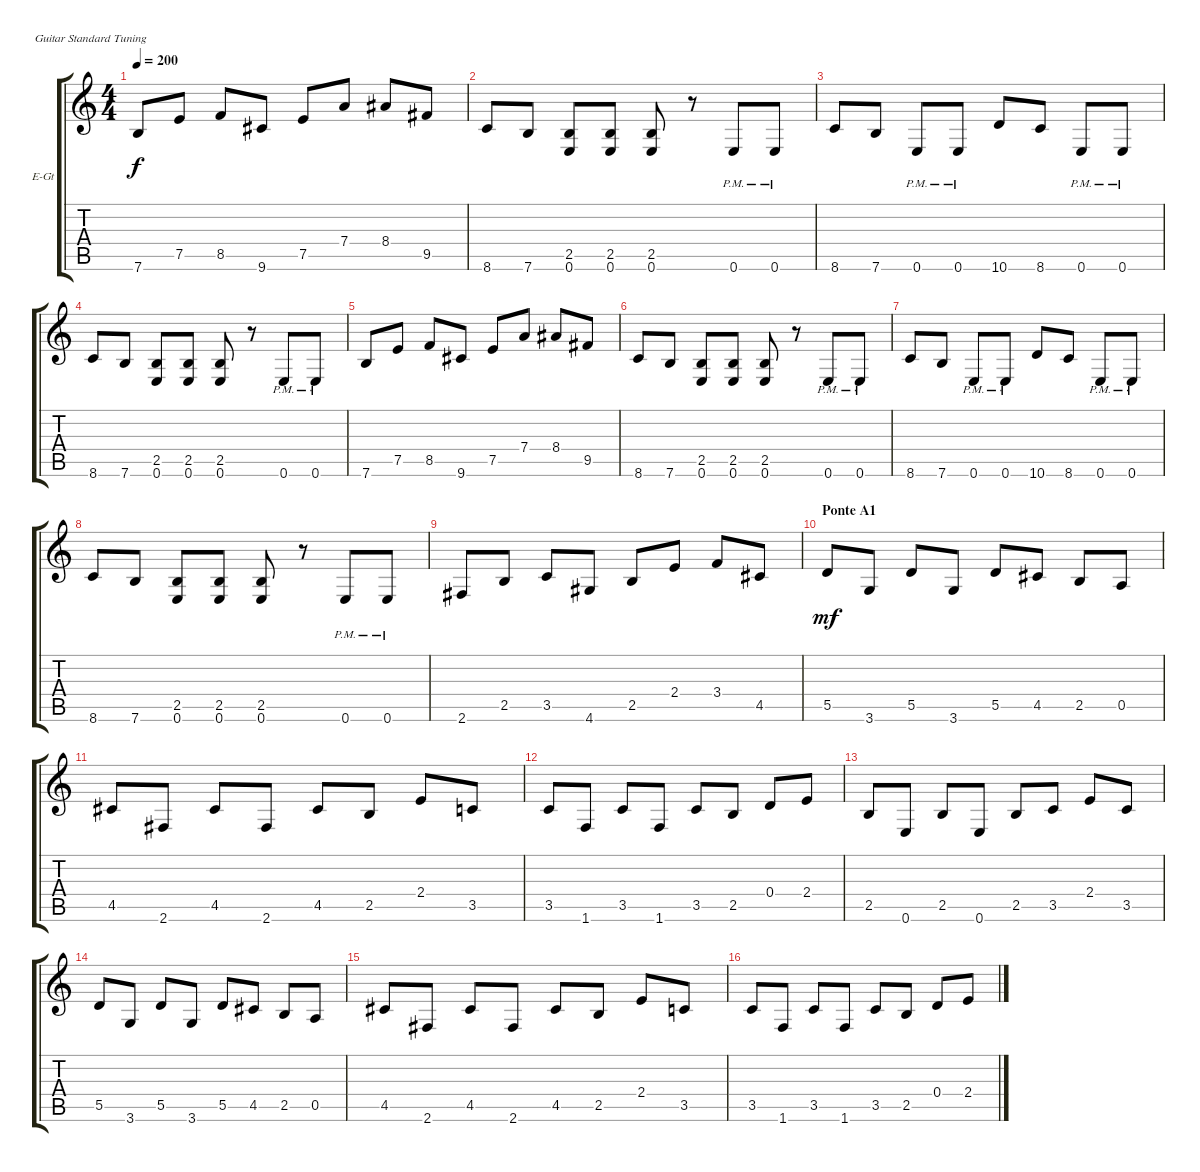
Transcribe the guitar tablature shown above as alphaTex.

\defaultSystemsLayout 4
\bracketExtendMode groupsimilarinstruments
\firstSystemTrackNameOrientation horizontal
\otherSystemsTrackNameOrientation horizontal
\track ("Gtr1" "E-Gt") {instrument distortionguitar}
\staff {score tabs}
\tuning (E4 B3 G3 D3 A2 E2)
\ts (4 4)
\tempo 200
\clef g2
\ks c
7.6.8{dy f} 7.5.8 8.5.8 9.6.8 7.5.8 7.4.8 8.4.8 9.5.8 |
8.6.8 7.6.8 (2.5 0.6).8 (2.5 0.6).8 (2.5 0.6).8 r.8 0.6{pm}.8 0.6{pm}.8 |
8.6.8 7.6.8 0.6{pm}.8 0.6{pm}.8 10.6.8 8.6.8 0.6{pm}.8 0.6{pm}.8 |
8.6.8 7.6.8 (2.5 0.6).8 (2.5 0.6).8 (2.5 0.6).8 r.8 0.6{pm}.8 0.6{pm}.8 |
7.6.8 7.5.8 8.5.8 9.6.8 7.5.8 7.4.8 8.4.8 9.5.8 |
8.6.8 7.6.8 (2.5 0.6).8 (2.5 0.6).8 (2.5 0.6).8 r.8 0.6{pm}.8 0.6{pm}.8 |
8.6.8 7.6.8 0.6{pm}.8 0.6{pm}.8 10.6.8 8.6.8 0.6{pm}.8 0.6{pm}.8 |
8.6.8 7.6.8 (2.5 0.6).8 (2.5 0.6).8 (2.5 0.6).8 r.8 0.6{pm}.8 0.6{pm}.8 |
2.6.8 2.5.8 3.5.8 4.6.8 2.5.8 2.4.8 3.4.8 4.5.8 |
\section ("" "Ponte A1")
5.5.8{dy mf} 3.6.8 5.5.8 3.6.8 5.5.8 4.5.8 2.5.8 0.5.8 |
4.5.8 2.6.8 4.5.8 2.6.8 4.5.8 2.5.8 2.4.8 3.5.8 |
3.5.8 1.6.8 3.5.8 1.6.8 3.5.8 2.5.8 0.4.8 2.4.8 |
2.5.8 0.6.8 2.5.8 0.6.8 2.5.8 3.5.8 2.4.8 3.5.8 |
5.5.8 3.6.8 5.5.8 3.6.8 5.5.8 4.5.8 2.5.8 0.5.8 |
4.5.8 2.6.8 4.5.8 2.6.8 4.5.8 2.5.8 2.4.8 3.5.8 |
3.5.8 1.6.8 3.5.8 1.6.8 3.5.8 2.5.8 0.4.8 2.4.8
